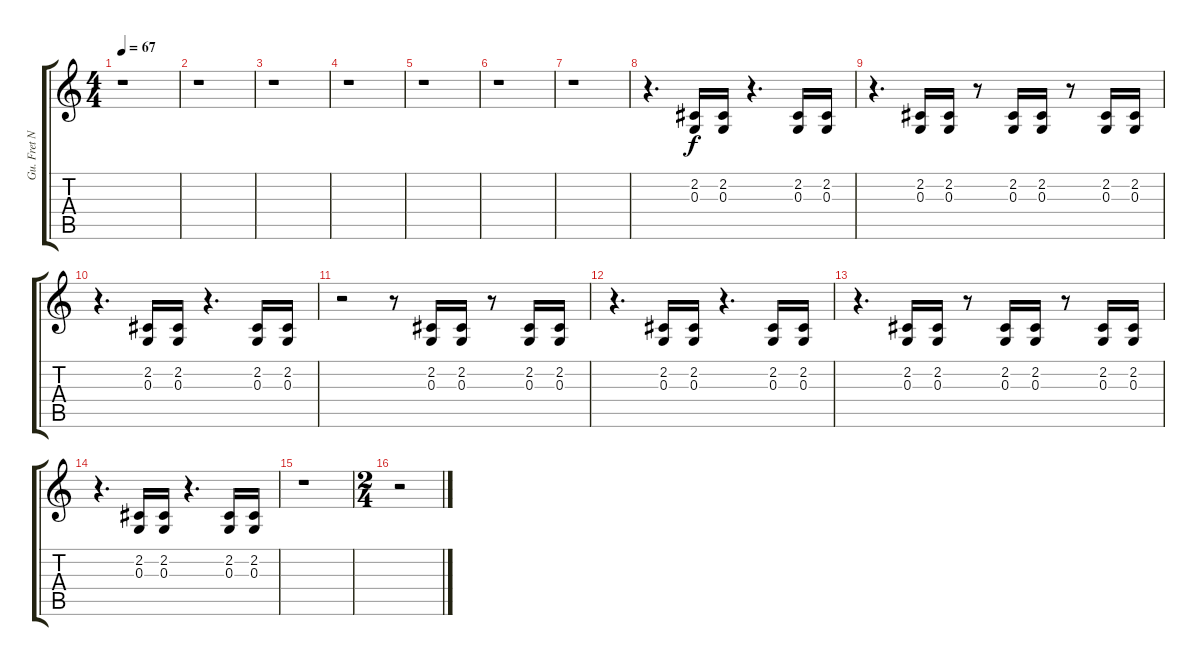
\track ("Gu. Fret Noise" "Gu. Fret N") {instrument guitarfretnoise}
\staff {score tabs}
\tuning (E4 B3 G3 D3 A2 E2) {hide}
\ts (4 4)
\tempo 67
\clef g2
\ks c
r.1{dy f} |
r.1 |
r.1 |
r.1 |
r.1 |
r.1 |
r.1 |
r.4{d} (2.2 0.3).16 (2.2 0.3).16 r.4{d} (2.2 0.3).16 (2.2 0.3).16 |
r.4{d} (2.2 0.3).16 (2.2 0.3).16 r.8 (2.2 0.3).16 (2.2 0.3).16 r.8 (2.2 0.3).16 (2.2 0.3).16 |
r.4{d} (2.2 0.3).16 (2.2 0.3).16 r.4{d} (2.2 0.3).16 (2.2 0.3).16 |
r.2 r.8 (2.2 0.3).16 (2.2 0.3).16 r.8 (2.2 0.3).16 (2.2 0.3).16 |
r.4{d} (2.2 0.3).16 (2.2 0.3).16 r.4{d} (2.2 0.3).16 (2.2 0.3).16 |
r.4{d} (2.2 0.3).16 (2.2 0.3).16 r.8 (2.2 0.3).16 (2.2 0.3).16 r.8 (2.2 0.3).16 (2.2 0.3).16 |
r.4{d} (2.2 0.3).16 (2.2 0.3).16 r.4{d} (2.2 0.3).16 (2.2 0.3).16 |
r.1 |
\ts (2 4)
r.2
